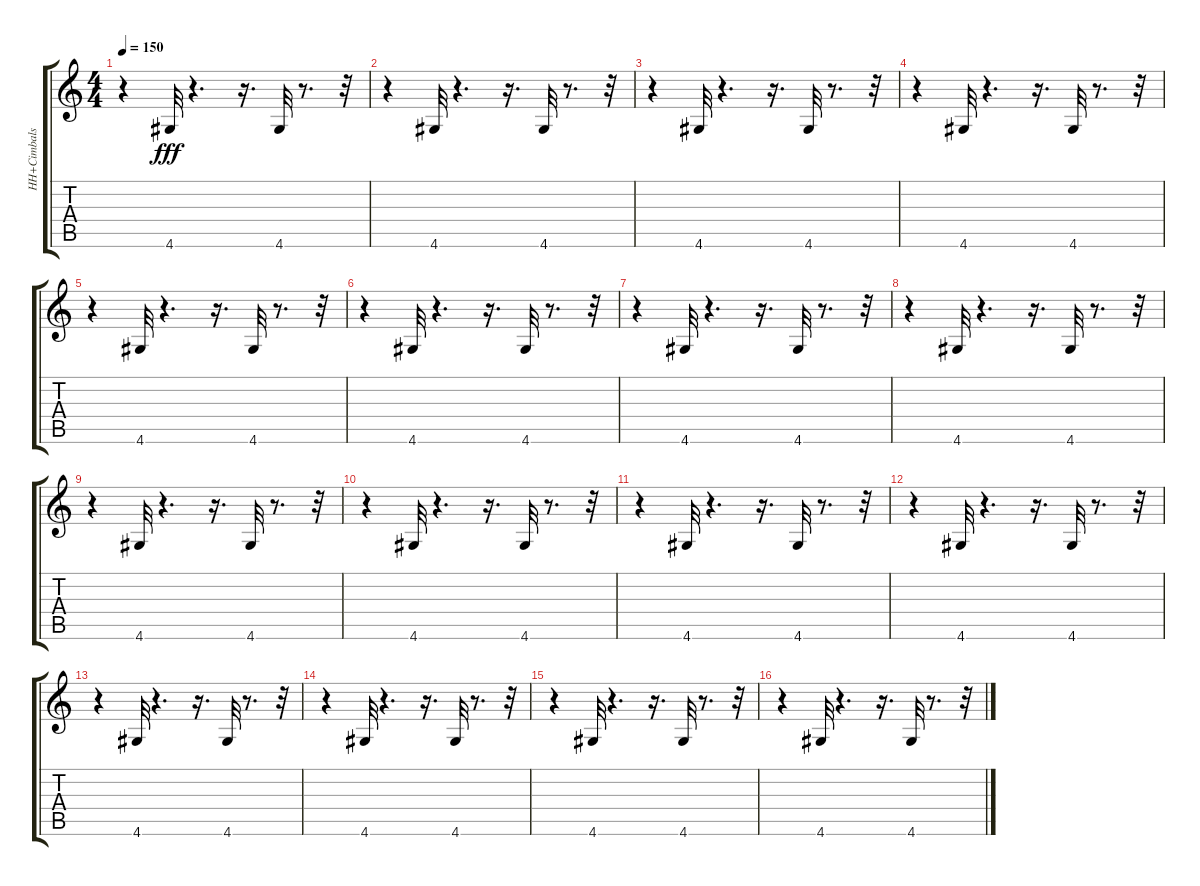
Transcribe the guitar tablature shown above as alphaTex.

\track ("HH+Cimbals" "HH+Cimbals") {instrument acousticguitarnylon}
\staff {score tabs}
\tuning (E4 B3 G3 D3 A2 E2) {hide}
\ts (4 4)
\tempo 150
\clef g2
\ks c
r.4{dy fff} 4.6.32 r.4{d} r.16{d} 4.6.32 r.8{d} r.32 |
r.4 4.6.32 r.4{d} r.16{d} 4.6.32 r.8{d} r.32 |
r.4 4.6.32 r.4{d} r.16{d} 4.6.32 r.8{d} r.32 |
r.4 4.6.32 r.4{d} r.16{d} 4.6.32 r.8{d} r.32 |
r.4 4.6.32 r.4{d} r.16{d} 4.6.32 r.8{d} r.32 |
r.4 4.6.32 r.4{d} r.16{d} 4.6.32 r.8{d} r.32 |
r.4 4.6.32 r.4{d} r.16{d} 4.6.32 r.8{d} r.32 |
r.4 4.6.32 r.4{d} r.16{d} 4.6.32 r.8{d} r.32 |
r.4 4.6.32 r.4{d} r.16{d} 4.6.32 r.8{d} r.32 |
r.4 4.6.32 r.4{d} r.16{d} 4.6.32 r.8{d} r.32 |
r.4 4.6.32 r.4{d} r.16{d} 4.6.32 r.8{d} r.32 |
r.4 4.6.32 r.4{d} r.16{d} 4.6.32 r.8{d} r.32 |
r.4 4.6.32 r.4{d} r.16{d} 4.6.32 r.8{d} r.32 |
r.4 4.6.32 r.4{d} r.16{d} 4.6.32 r.8{d} r.32 |
r.4 4.6.32 r.4{d} r.16{d} 4.6.32 r.8{d} r.32 |
r.4 4.6.32 r.4{d} r.16{d} 4.6.32 r.8{d} r.32
